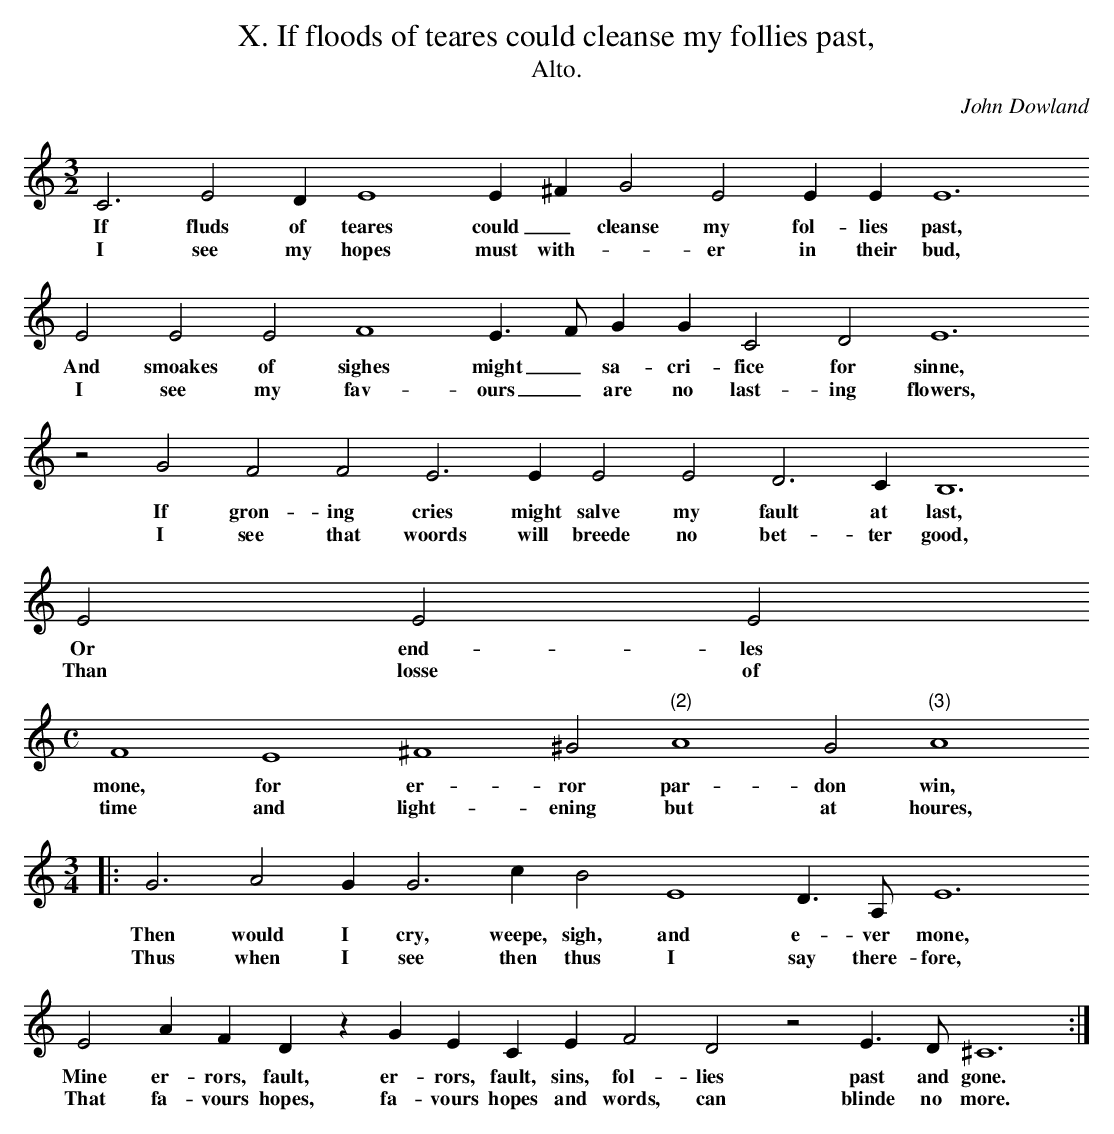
X:1
T:X. If floods of teares could cleanse my follies past,
T:Alto.
C: John Dowland
L:1/2
M:3/2
K:A min
C3/2 E D/ E2 E/ ^F/ G E E/ E/ E3
w:If fluds of teares could _ cleanse my fol- lies past,
w:I see my hopes must with- * er in their bud,
E E E F2 E3/4 F// G/ G/ C D E3
w:And smoakes of sighes might _ sa- cri- fice for sinne,
w:I see my fav- ours _ are no last- ing flowers,
z G F F E > E E E D > C B,3
w:If gron- ing cries might salve my fault at last,
w:I see that woords will breede no bet- ter good,
E E E
w:Or end- les
w:Than losse of
M:C
L:1/2
F2 E2 ^F2 ^G "(2)"A2 G "(3)"A2
w:mone, for er- ror par- don win,
w:time and light- ening but at houres,
M:3/4
L:1/2
|:G3/2 A G/ G > c B E2 D3/4 A,// E3
w:Then would I cry, weepe, sigh, and e- ver mone,
w:Thus when I see then thus I say there- fore,
E A/ F/ D/ z/ G/ E/ C/ E/ F D z E3/4 D// ^C3 :|
w:Mine er- rors, fault, er- rors, fault, sins, fol- lies past and gone.
w:That fa- vours hopes, fa- vours hopes and words, can blinde no more.
